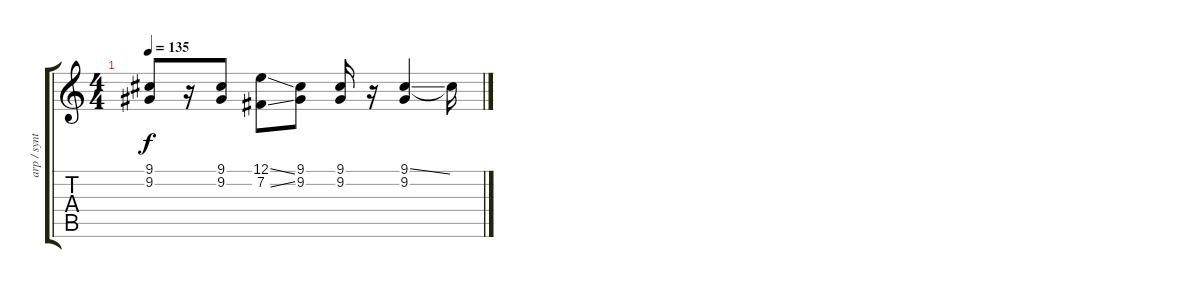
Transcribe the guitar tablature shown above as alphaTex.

\track ("arp / synth / other" "arp / synt") {instrument lead2sawtooth}
\staff {score tabs}
\tuning (E4 B3 G3 D3 A2 E2) {hide}
\ts (4 4)
\tempo 135
\clef g2
\ks c
(9.1 9.2).8{dy f} r.16 (9.1 9.2).8 (12.1{ss} 7.2{ss}).8 (9.1 9.2).8 (9.1 9.2).16 r.16 (9.1{ss} 9.2).4 9.1{t}.16
